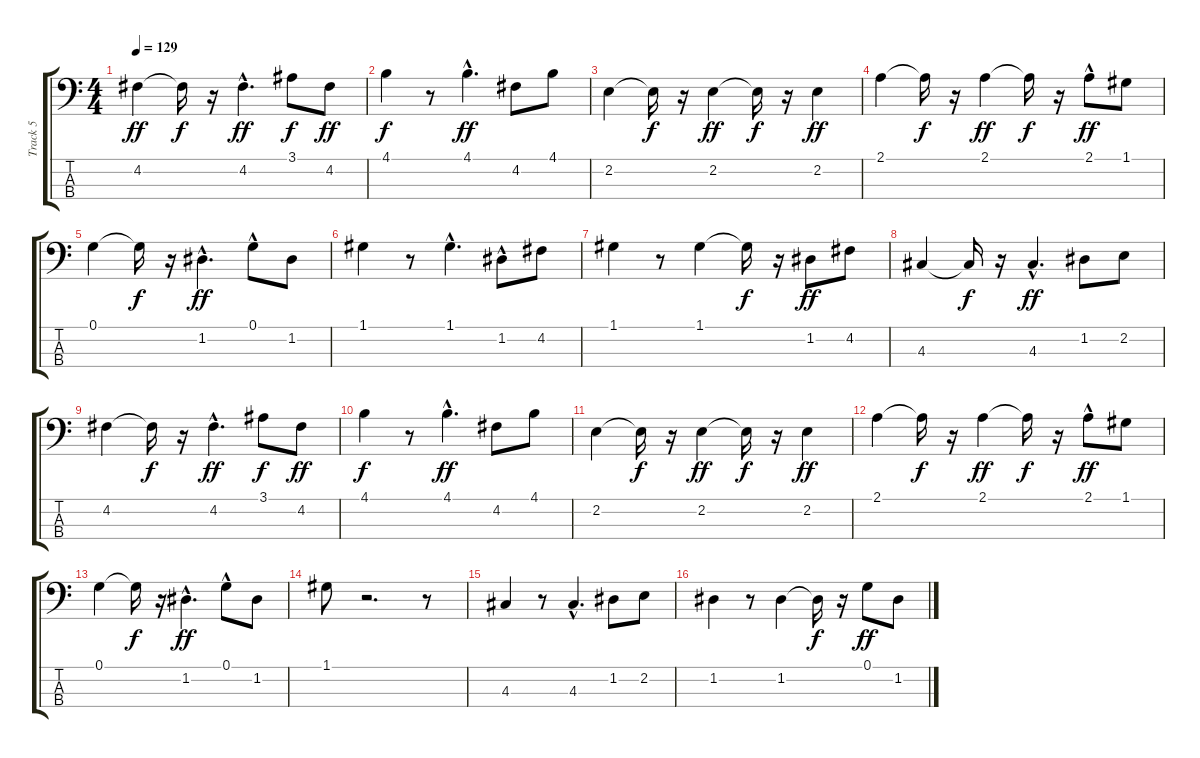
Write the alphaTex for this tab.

\track ("Track 5" "Track 5") {instrument electricbassfinger}
\staff {score tabs}
\tuning (G2 D2 A1 E1) {hide}
\ts (4 4)
\tempo 129
\clef f4
\ks c
4.2.4{dy ff} 4.2{t}.16{dy f} r.16 4.2{hac}.4{d dy ff} 3.1.8{dy f} 4.2.8{dy ff} |
4.1.4{dy f} r.8 4.1{hac}.4{d dy ff} 4.2.8 4.1.8 |
2.2.4 2.2{t}.16{dy f} r.16 2.2.4{dy ff} 2.2{t}.16{dy f} r.16 2.2.4{dy ff} |
2.1.4 2.1{t}.16{dy f} r.16 2.1.4{dy ff} 2.1{t}.16{dy f} r.16 2.1{hac}.8{dy ff} 1.1.8 |
0.1.4 0.1{t}.16{dy f} r.16 1.2{hac}.4{d dy ff} 0.1{hac}.8 1.2.8 |
1.1.4 r.8 1.1{hac}.4{d} 1.2{hac}.8 4.2.8 |
1.1.4 r.8 1.1.4 1.1{t}.16{dy f} r.16 1.2.8{dy ff} 4.2.8 |
4.3.4 4.3{t}.16{dy f} r.16 4.3{hac}.4{d dy ff} 1.2.8 2.2.8 |
4.2.4 4.2{t}.16{dy f} r.16 4.2{hac}.4{d dy ff} 3.1.8{dy f} 4.2.8{dy ff} |
4.1.4{dy f} r.8 4.1{hac}.4{d dy ff} 4.2.8 4.1.8 |
2.2.4 2.2{t}.16{dy f} r.16 2.2.4{dy ff} 2.2{t}.16{dy f} r.16 2.2.4{dy ff} |
2.1.4 2.1{t}.16{dy f} r.16 2.1.4{dy ff} 2.1{t}.16{dy f} r.16 2.1{hac}.8{dy ff} 1.1.8 |
0.1.4 0.1{t}.16{dy f} r.16 1.2{hac}.4{d dy ff} 0.1{hac}.8 1.2.8 |
1.1.8 r.2{d} r.8 |
4.3.4 r.8 4.3{hac}.4{d} 1.2.8 2.2.8 |
1.2.4 r.8 1.2.4 1.2{t}.16{dy f} r.16 0.1.8{dy ff} 1.2.8
